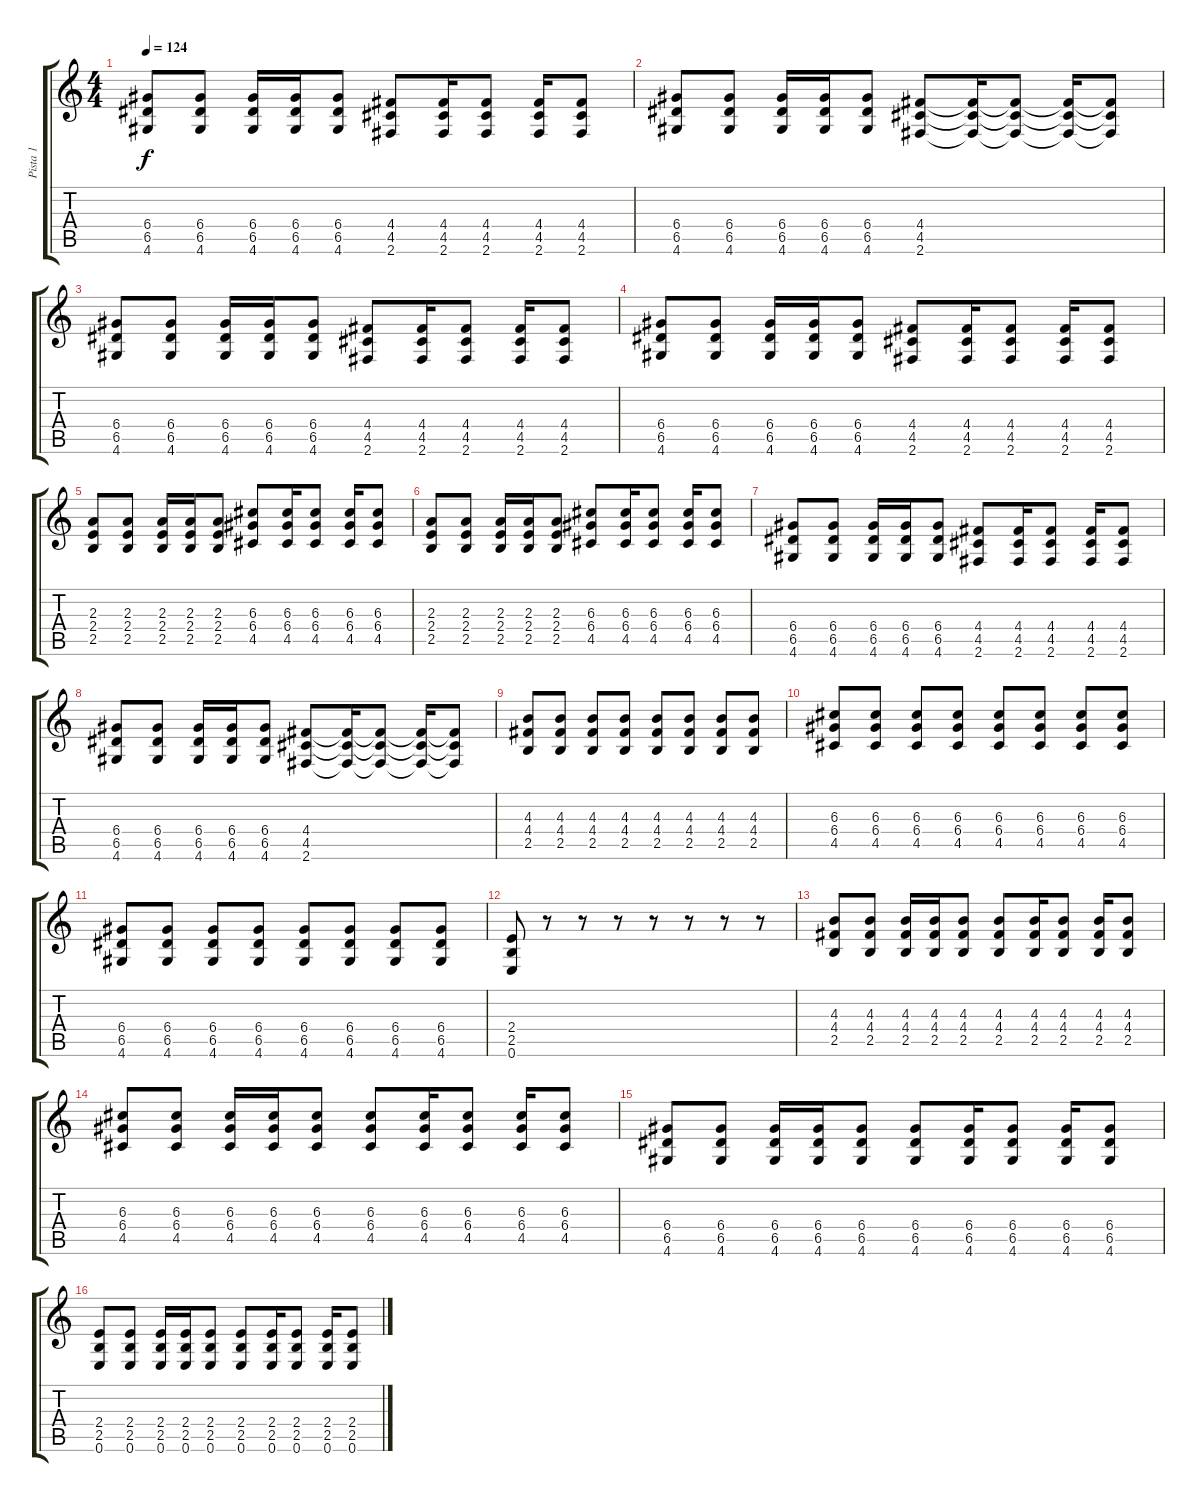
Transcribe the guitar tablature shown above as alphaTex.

\track ("Pista 1" "Pista 1") {instrument electricguitarjazz}
\staff {score tabs}
\tuning (E4 B3 G3 D3 A2 E2) {hide}
\ts (4 4)
\tempo 124
\clef g2
\ks c
(6.4 6.5 4.6).8{dy f} (6.4 6.5 4.6).8 (6.4 6.5 4.6).16 (6.4 6.5 4.6).16 (6.4 6.5 4.6).8 (4.4 4.5 2.6).8 (4.4 4.5 2.6).16 (4.4 4.5 2.6).8 (4.4 4.5 2.6).16 (4.4 4.5 2.6).8 |
(6.4 6.5 4.6).8 (6.4 6.5 4.6).8 (6.4 6.5 4.6).16 (6.4 6.5 4.6).16 (6.4 6.5 4.6).8 (4.4 4.5 2.6).8 (4.4{t} 4.5{t} 2.6{t}).16 (4.4{t} 4.5{t} 2.6{t}).8 (4.4{t} 4.5{t} 2.6{t}).16 (4.4{t} 4.5{t} 2.6{t}).8 |
(6.4 6.5 4.6).8 (6.4 6.5 4.6).8 (6.4 6.5 4.6).16 (6.4 6.5 4.6).16 (6.4 6.5 4.6).8 (4.4 4.5 2.6).8 (4.4 4.5 2.6).16 (4.4 4.5 2.6).8 (4.4 4.5 2.6).16 (4.4 4.5 2.6).8 |
(6.4 6.5 4.6).8 (6.4 6.5 4.6).8 (6.4 6.5 4.6).16 (6.4 6.5 4.6).16 (6.4 6.5 4.6).8 (4.4 4.5 2.6).8 (4.4 4.5 2.6).16 (4.4 4.5 2.6).8 (4.4 4.5 2.6).16 (4.4 4.5 2.6).8 |
(2.3 2.4 2.5).8 (2.3 2.4 2.5).8 (2.3 2.4 2.5).16 (2.3 2.4 2.5).16 (2.3 2.4 2.5).8 (6.3 6.4 4.5).8 (6.3 6.4 4.5).16 (6.3 6.4 4.5).8 (6.3 6.4 4.5).16 (6.3 6.4 4.5).8 |
(2.3 2.4 2.5).8 (2.3 2.4 2.5).8 (2.3 2.4 2.5).16 (2.3 2.4 2.5).16 (2.3 2.4 2.5).8 (6.3 6.4 4.5).8 (6.3 6.4 4.5).16 (6.3 6.4 4.5).8 (6.3 6.4 4.5).16 (6.3 6.4 4.5).8 |
(6.4 6.5 4.6).8 (6.4 6.5 4.6).8 (6.4 6.5 4.6).16 (6.4 6.5 4.6).16 (6.4 6.5 4.6).8 (4.4 4.5 2.6).8 (4.4 4.5 2.6).16 (4.4 4.5 2.6).8 (4.4 4.5 2.6).16 (4.4 4.5 2.6).8 |
(6.4 6.5 4.6).8 (6.4 6.5 4.6).8 (6.4 6.5 4.6).16 (6.4 6.5 4.6).16 (6.4 6.5 4.6).8 (4.4 4.5 2.6).8 (4.4{t} 4.5{t} 2.6{t}).16 (4.4{t} 4.5{t} 2.6{t}).8 (4.4{t} 4.5{t} 2.6{t}).16 (4.4{t} 4.5{t} 2.6{t}).8 |
(4.3 4.4 2.5).8 (4.3 4.4 2.5).8 (4.3 4.4 2.5).8 (4.3 4.4 2.5).8 (4.3 4.4 2.5).8 (4.3 4.4 2.5).8 (4.3 4.4 2.5).8 (4.3 4.4 2.5).8 |
(6.3 6.4 4.5).8 (6.3 6.4 4.5).8 (6.3 6.4 4.5).8 (6.3 6.4 4.5).8 (6.3 6.4 4.5).8 (6.3 6.4 4.5).8 (6.3 6.4 4.5).8 (6.3 6.4 4.5).8 |
(6.4 6.5 4.6).8 (6.4 6.5 4.6).8 (6.4 6.5 4.6).8 (6.4 6.5 4.6).8 (6.4 6.5 4.6).8 (6.4 6.5 4.6).8 (6.4 6.5 4.6).8 (6.4 6.5 4.6).8 |
(2.4 2.5 0.6).8 r.8 r.8 r.8 r.8 r.8 r.8 r.8 |
(4.3 4.4 2.5).8 (4.3 4.4 2.5).8 (4.3 4.4 2.5).16 (4.3 4.4 2.5).16 (4.3 4.4 2.5).8 (4.3 4.4 2.5).8 (4.3 4.4 2.5).16 (4.3 4.4 2.5).8 (4.3 4.4 2.5).16 (4.3 4.4 2.5).8 |
(6.3 6.4 4.5).8 (6.3 6.4 4.5).8 (6.3 6.4 4.5).16 (6.3 6.4 4.5).16 (6.3 6.4 4.5).8 (6.3 6.4 4.5).8 (6.3 6.4 4.5).16 (6.3 6.4 4.5).8 (6.3 6.4 4.5).16 (6.3 6.4 4.5).8 |
(6.4 6.5 4.6).8 (6.4 6.5 4.6).8 (6.4 6.5 4.6).16 (6.4 6.5 4.6).16 (6.4 6.5 4.6).8 (6.4 6.5 4.6).8 (6.4 6.5 4.6).16 (6.4 6.5 4.6).8 (6.4 6.5 4.6).16 (6.4 6.5 4.6).8 |
(2.4 2.5 0.6).8 (2.4 2.5 0.6).8 (2.4 2.5 0.6).16 (2.4 2.5 0.6).16 (2.4 2.5 0.6).8 (2.4 2.5 0.6).8 (2.4 2.5 0.6).16 (2.4 2.5 0.6).8 (2.4 2.5 0.6).16 (2.4 2.5 0.6).8
